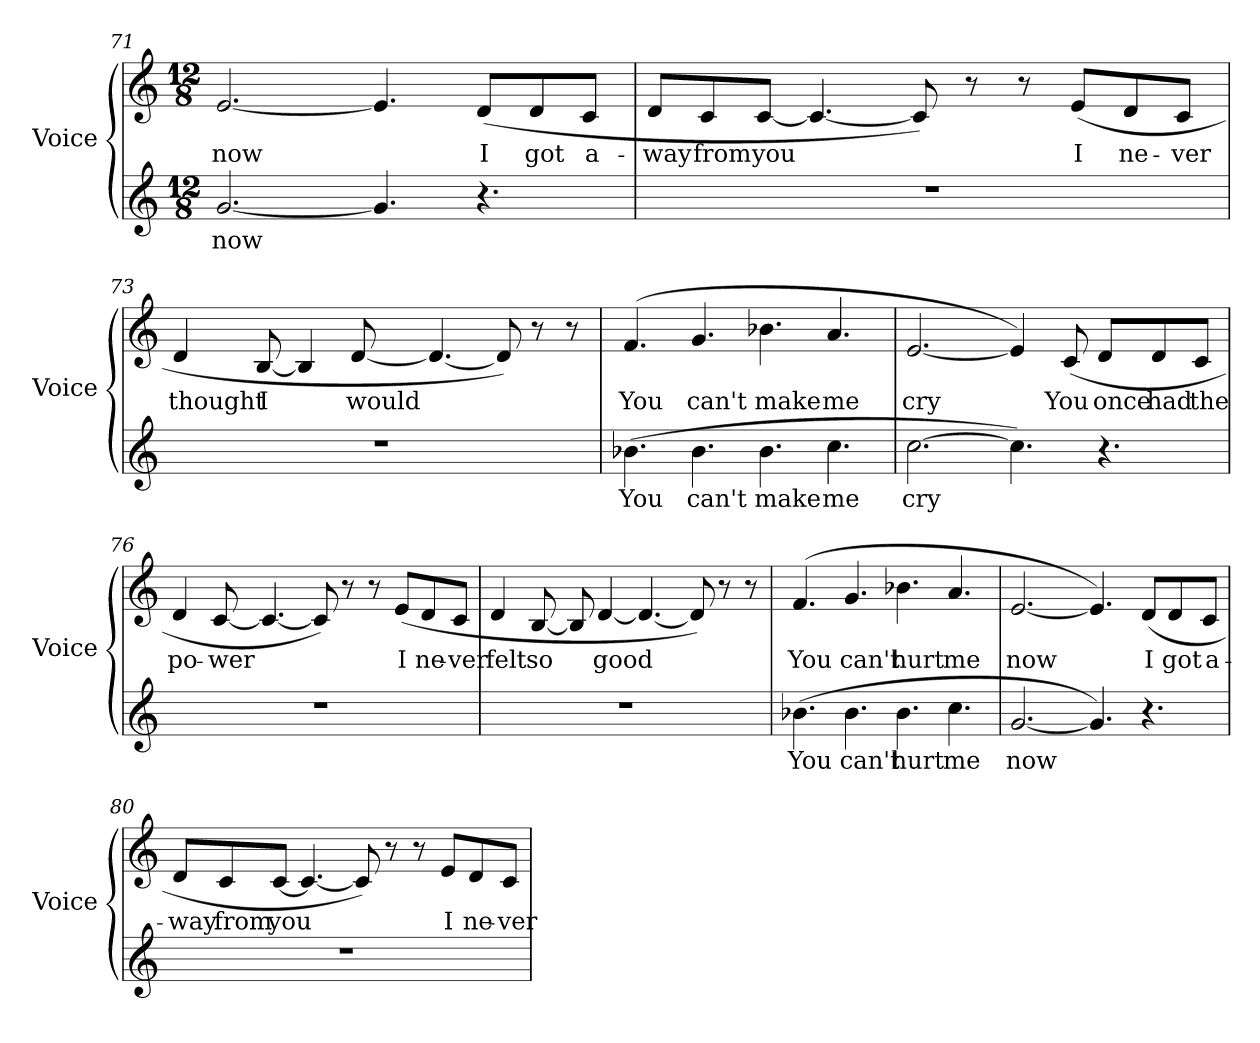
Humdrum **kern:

**kern	**text	**kern	**text
*part2	*part2	*part1	*part1
*staff2	*staff2	*staff1	*staff1
*I"Voice	*	*I"Voice	*
*I'Voice	*	*I'Voice	*
*clefG2	*	*clefG2	*
*k[]	*	*k[]	*
*C:	*	*C:	*
*M12/8	*	*M12/8	*
=71	=71	=71	=71
!	!LO:LY:b:color=#000000	!	!
!	!	!	!LO:LY:b:color=#000000
[2.gi/	now	[2.ei/	now
4.gi/]	.	4.ei/]	.
!	!	!	!LO:LY:b:color=#000000
4.r	.	(8di/L	I
!	!	!	!LO:LY:b:color=#000000
.	.	8di/	got
!	!	!	!LO:LY:b:color=#000000
.	.	8ci/J	a-
=72	=72	=72	=72
!LO:N:vis=1	!	!	!
!	!	!	!LO:LY:b:color=#000000
1.r	.	8di/L	-way
!	!	!	!LO:LY:b:color=#000000
.	.	8ci/	from
!	!	!	!LO:LY:b:color=#000000
.	.	[8ci/J	you
.	.	4.ci/_	.
.	.	8ci/])	.
.	.	8r	.
.	.	8r	.
!	!	!	!LO:LY:b:color=#000000
.	.	(8ei/L	I
!	!	!	!LO:LY:b:color=#000000
.	.	8di/	ne-
!	!	!	!LO:LY:b:color=#000000
.	.	8ci/J	-ver
!!LO:PB:g=z
=73	=73	=73	=73
!LO:N:vis=1	!	!	!
!	!	!	!LO:LY:b:color=#000000
1.r	.	4di/	thought
!	!	!	!LO:LY:b:color=#000000
.	.	[8Bi/	I
.	.	4Bi/]	.
!	!	!	!LO:LY:b:color=#000000
.	.	[8di/	would
.	.	4.di/_	.
.	.	8di/])	.
.	.	8r	.
.	.	8r	.
=74	=74	=74	=74
!	!LO:LY:b:color=#000000	!	!
!	!	!	!LO:LY:b:color=#000000
(4.b-Xi\	You	(4.fi/	You
!	!LO:LY:b:color=#000000	!	!
!	!	!	!LO:LY:b:color=#000000
4.b-i\	can't	4.gi/	can't
!	!LO:LY:b:color=#000000	!	!
!	!	!	!LO:LY:b:color=#000000
4.b-i\	make	4.b-Xi\	make
!	!LO:LY:b:color=#000000	!	!
!	!	!	!LO:LY:b:color=#000000
4.cci\	me	4.ai/	me
=75	=75	=75	=75
!	!LO:LY:b:color=#000000	!	!
!	!	!	!LO:LY:b:color=#000000
[2.cci\	cry	[2.ei/	cry
4.cci\])	.	4ei/])	.
!	!	!	!LO:LY:b:color=#000000
.	.	(8ci/	You
!	!	!	!LO:LY:b:color=#000000
4.r	.	8di/L	once
!	!	!	!LO:LY:b:color=#000000
.	.	8di/	had
!	!	!	!LO:LY:b:color=#000000
.	.	8ci/J	the
!!LO:LB:g=z
=76	=76	=76	=76
!LO:N:vis=1	!	!	!
!	!	!	!LO:LY:b:color=#000000
1.r	.	4di/	po-
!	!	!	!LO:LY:b:color=#000000
.	.	[8ci/	-wer
.	.	4.ci/_	.
.	.	8ci/])	.
.	.	8r	.
.	.	8r	.
!	!	!	!LO:LY:b:color=#000000
.	.	(8ei/L	I
!	!	!	!LO:LY:b:color=#000000
.	.	8di/	ne-
!	!	!	!LO:LY:b:color=#000000
.	.	8ci/J	-ver
=77	=77	=77	=77
!LO:N:vis=1	!	!	!
!	!	!	!LO:LY:b:color=#000000
1.r	.	4di/	felt
!	!	!	!LO:LY:b:color=#000000
.	.	[8Bi/	so
.	.	8Bi/]	.
!	!	!	!LO:LY:b:color=#000000
.	.	[4di/	good
.	.	4.di/_	.
.	.	8di/])	.
.	.	8r	.
.	.	8r	.
=78	=78	=78	=78
!	!LO:LY:b:color=#000000	!	!
!	!	!	!LO:LY:b:color=#000000
(4.b-Xi\	You	(4.fi/	You
!	!LO:LY:b:color=#000000	!	!
!	!	!	!LO:LY:b:color=#000000
4.b-i\	can't	4.gi/	can't
!	!LO:LY:b:color=#000000	!	!
!	!	!	!LO:LY:b:color=#000000
4.b-i\	hurt	4.b-Xi\	hurt
!	!LO:LY:b:color=#000000	!	!
!	!	!	!LO:LY:b:color=#000000
4.cci\	me	4.ai/	me
!!LO:LB:g=z
=79	=79	=79	=79
!	!LO:LY:b:color=#000000	!	!
!	!	!	!LO:LY:b:color=#000000
[2.gi/	now	[2.ei/	now
4.gi/])	.	4.ei/])	.
!	!	!	!LO:LY:b:color=#000000
4.r	.	(8di/L	I
!	!	!	!LO:LY:b:color=#000000
.	.	8di/	got
!	!	!	!LO:LY:b:color=#000000
.	.	8ci/J	a-
=80	=80	=80	=80
!LO:N:vis=1	!	!	!
!	!	!	!LO:LY:b:color=#000000
1.r	.	8di/L	-way
!	!	!	!LO:LY:b:color=#000000
.	.	8ci/	from
!	!	!	!LO:LY:b:color=#000000
.	.	[8ci/J	you
.	.	4.ci/_	.
.	.	8ci/])	.
.	.	8r	.
.	.	8r	.
!	!	!	!LO:LY:b:color=#000000
.	.	8ei/L	I
!	!	!	!LO:LY:b:color=#000000
.	.	8di/	ne-
!	!	!	!LO:LY:b:color=#000000
.	.	8ci/J	-ver
=	=	=	=
*-	*-	*-	*-
